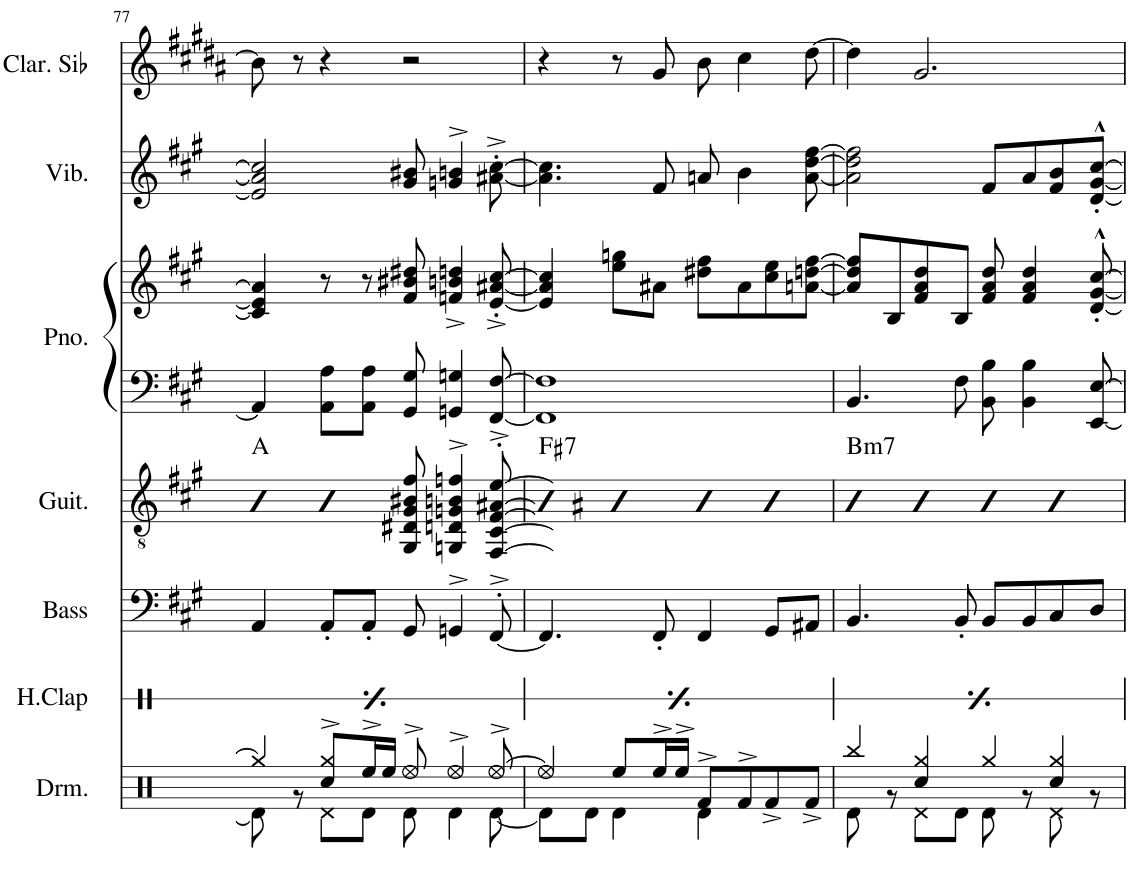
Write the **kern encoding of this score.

**kern	**kern	**harte	**kern	**kern	**kern	**kern
*part5	*part4	*part4	*part3	*part3	*part2	*part1
*staff6	*staff5	*	*staff4	*staff3	*staff2	*staff1
*I"Bass	*I"Accoustic Guitar	*	*I"Piano	*	*I"Vibes	*I"Clarinette en Sib
*I'Bass	*I'Guit.	*	*I'Pno.	*	*I'Vib.	*I'Clar. Sib
!!LO:PB:g=z
*clefF4	*clefGv2	*	*clefF4	*clefG2	*clefG2	*clefG2
*Trd7c12	*	*	*	*	*	*Trd1c2
*k[f#c#g#]	*k[f#c#g#]	*	*k[f#c#g#]	*k[f#c#g#]	*k[f#c#g#]	*k[f#c#g#d#a#]
*M4/4	*M4/4	*	*M4/4	*M4/4	*M4/4	*M4/4
=77	=77	=77	=77	=77	=77	=77
*	*^	*	*	*	*	*
4AA/	8AA 8E 8A 8c# 8eL	4B	A:maj	4AA/]	4c#/] 4e/] 4a/]	2e/] 2a/] 2cc#/]	8b\]
.	8AA 8E 8A 8c# 8e	.	.	.	.	.	8r
8AA'/L	8AA'^ 8E'^ 8A'^ 8c#'^ 8e'^	4B	.	8AA\ 8A\L	8r	.	4r
8AA'/J	8AA 8E 8A 8c# 8eJ	.	.	8AA\ 8A\J	8r	.	.
8GG#/	8GG#/ 8D#X/ 8G#/ 8B#X/ 8f#/	2ryy	.	8GG#/ 8G#/	8f#/ 8b#X/ 8dd#X/	8g#/ 8b#X/	2r
4GGn^>/	4GGn/^> 4Dn/^> 4Gn/^> 4Bn/^> 4fn/^>	.	.	4GGn/ 4Gn/	4fn/^ 4bn/^ 4ddn/^	4gn/^> 4bn/^>	.
[8FF#'>^>/	[8FF#/'>^> [8C#/'>^> [8F#/'>^> [8A#X/'>^> [8e/'>^>	.	.	[8FF#/ [8F#/	[8e/'<^< [8a#X/'<^< [8cc#/'<^<	[8a#X\'^ [8cc#\'^	.
=78	=78	=78	=78	=78	=78	=78	=78
!	!	!	!LO:H:kt=7	!	!	!	!
4.FF#/]	8FF#] 8C#] 8F#] 8A#] 8e]L	4B	F#:7	1FF#] 1F#]	4e/] 4a#/] 4cc#/]	4.a#\] 4.cc#\]	4r
.	8C# 8F# 8A#X 8e	.	.	.	.	.	.
.	8C#'>^> 8F#'>^> 8A#'>^> 8e'>^>	4B	.	.	8ee\ 8ggn\L	.	8r
8FF#'/	8C# 8F# 8A# 8eJ	.	.	.	8a#X\J	8f#/	8g#/
4FF#/	8C# 8F# 8A# 8eL	4B	.	.	8dd#X\ 8ff#\L	8an/	8b\
.	8C# 8F# 8A# 8e	.	.	.	8a#\	4b\	4cc#\
8GG#/L	8C#'>^> 8F#'>^> 8A#'>^> 8e'>^>	4B	.	.	8cc#\ 8ee\	.	.
8AA#X/J	8C# 8F# 8A# 8eJ	.	.	.	[8an\ [8ddn\ [8ff#\J	[8a\ [8dd\ [8ff#\	[8dd#\
=79	=79	=79	=79	=79	=79	=79	=79
!	!	!	!LO:H:kt=m7	!	!	!	!
4.BB/	8BB 8F# 8A 8dL	4B	B:min7	4.BB/	8a/] 8dd/] 8ff#/]L	2a\] 2dd\] 2ff#\]	4dd#\]
.	8BB 8F# 8A 8d	.	.	.	8B/	.	.
.	8BB'>^> 8F#'>^> 8A'>^> 8d'>^>	4B	.	.	8f#/ 8a/ 8dd/	.	2.g#/
8BB'/	8BB 8F# 8A 8dJ	.	.	8F#\	8B/J	.	.
8BB/L	8BB 8F# 8A 8dL	4B	.	8BB\ 8B\	8f#/ 8a/ 8dd/	8f#/L	.
8BB/	8BB 8F# 8A 8d	.	.	4BB\ 4B\	4f#/ 4a/ 4dd/	8a/	.
8C#/	8BB'>^> 8F#'>^> 8A'>^> 8d'>^>	4B	.	.	.	8f#/ 8b/	.
8D/J	8BB 8F# 8A 8dJ	.	.	[8EE/ [8E/	[8d/'^^ [8g#/'^^ [8cc#/'^^	[8d/'^^ [8g#/'^^ [8cc#/'^^J	.
*	*v	*v	*	*	*	*	*
=	=	=	=	=	=	=
*-	*-	*-	*-	*-	*-	*-
